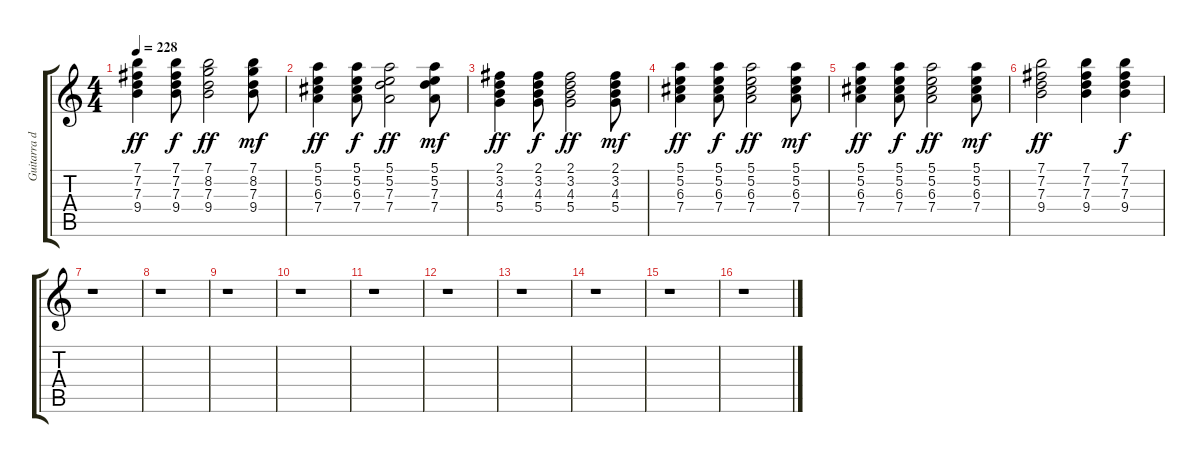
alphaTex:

\track ("Guitarra de Apoyo" "Guitarra d") {instrument distortionguitar}
\staff {score tabs}
\tuning (E4 B3 G3 D3 A2 E2) {hide}
\ts (4 4)
\tempo 228
\clef g2
\ks c
(7.1 7.2 7.3 9.4).4{dy ff} (7.1 7.2 7.3 9.4).8{dy f} (7.1 8.2 7.3 9.4).2{dy ff} (7.1 8.2 7.3 9.4).8{dy mf} |
(5.1 5.2 6.3 7.4).4{dy ff} (5.1 5.2 6.3 7.4).8{dy f} (5.1 5.2 7.3 7.4).2{dy ff} (5.1 5.2 7.3 7.4).8{dy mf} |
(2.1 3.2 4.3 5.4).4{dy ff} (2.1 3.2 4.3 5.4).8{dy f} (2.1 3.2 4.3 5.4).2{dy ff} (2.1 3.2 4.3 5.4).8{dy mf} |
(5.1 5.2 6.3 7.4).4{dy ff} (5.1 5.2 6.3 7.4).8{dy f} (5.1 5.2 6.3 7.4).2{dy ff} (5.1 5.2 6.3 7.4).8{dy mf} |
(5.1 5.2 6.3 7.4).4{dy ff} (5.1 5.2 6.3 7.4).8{dy f} (5.1 5.2 6.3 7.4).2{dy ff} (5.1 5.2 6.3 7.4).8{dy mf} |
(7.1 7.2 7.3 9.4).2{dy ff} (7.1 7.2 7.3 9.4).4 (7.1 7.2 7.3 9.4).4{dy f} |
r.1 |
r.1 |
r.1 |
r.1 |
r.1 |
r.1 |
r.1 |
r.1 |
r.1 |
r.1
